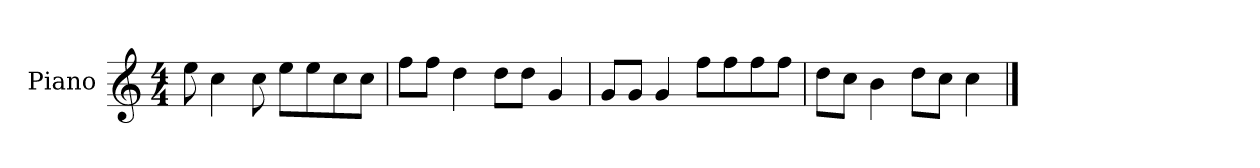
**kern
*part1
*staff1
*I"Piano
*I'P-no
*clefG2
*k[]
*M4/4
*MM90
=1
8ee\
4cc\
8cc\
8ee\L
8ee\
8cc\
8cc\J
=2
8ff\L
8ff\J
4dd\
8dd\L
8dd\J
4g/
=3
8g/L
8g/J
4g/
8ff\L
8ff\
8ff\
8ff\J
=4
8dd\L
8cc\J
4b\
8dd\L
8cc\J
4cc\
==
*-
